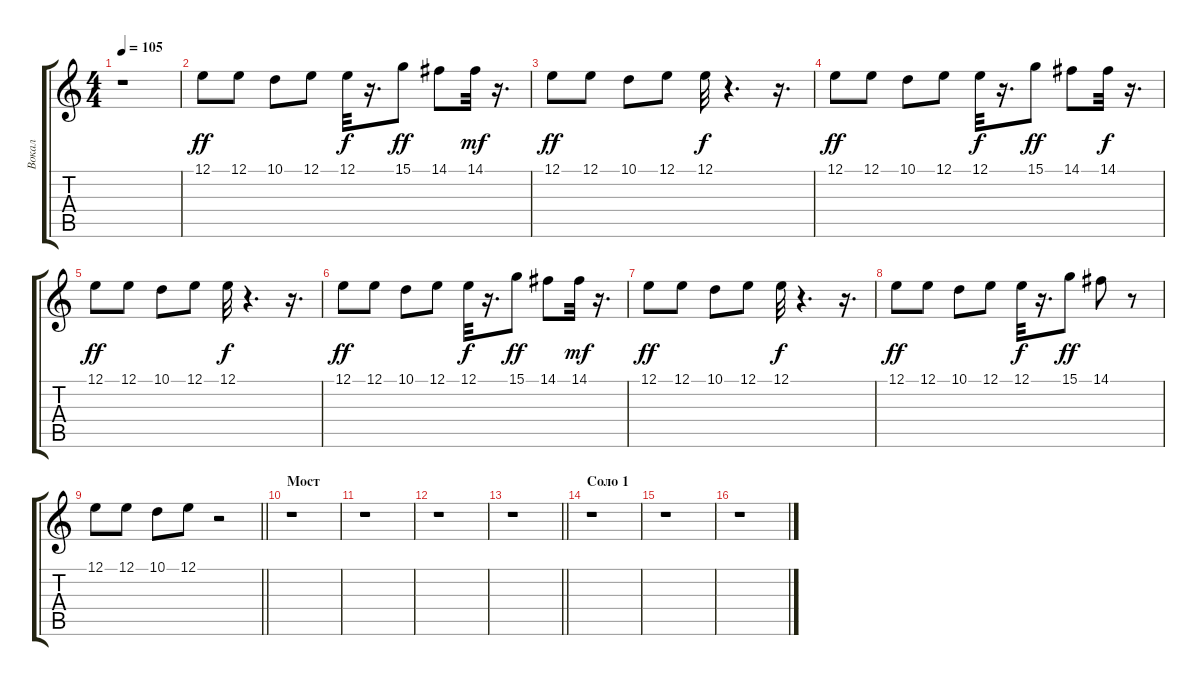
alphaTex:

\track ("Вокал" "Вокал") {mute instrument lead1square}
\staff {score tabs}
\tuning (E4 B3 G3 D3 A2 E2) {hide}
\ts (4 4)
\tempo 105
\clef g2
\ks c
r.1{dy ff} |
12.1.8 12.1.8 10.1.8 12.1.8 12.1.32{dy f} r.16{d} 15.1.8{dy ff} 14.1.8 14.1.32{dy mf} r.16{d} |
12.1.8{dy ff} 12.1.8 10.1.8 12.1.8 12.1.32{dy f} r.4{d} r.16{d} |
12.1.8{dy ff} 12.1.8 10.1.8 12.1.8 12.1.32{dy f} r.16{d} 15.1.8{dy ff} 14.1.8 14.1.32{dy f} r.16{d} |
12.1.8{dy ff} 12.1.8 10.1.8 12.1.8 12.1.32{dy f} r.4{d} r.16{d} |
12.1.8{dy ff} 12.1.8 10.1.8 12.1.8 12.1.32{dy f} r.16{d} 15.1.8{dy ff} 14.1.8 14.1.32{dy mf} r.16{d} |
12.1.8{dy ff} 12.1.8 10.1.8 12.1.8 12.1.32{dy f} r.4{d} r.16{d} |
12.1.8{dy ff} 12.1.8 10.1.8 12.1.8 12.1.32{dy f} r.16{d} 15.1.8{dy ff} 14.1.8 r.8 |
\barLineRight lightlight
12.1.8 12.1.8 10.1.8 12.1.8 r.2 |
\section ("" "Мост")
r.1 |
r.1 |
r.1 |
\barLineRight lightlight
r.1 |
\section ("" "Соло 1")
r.1 |
r.1 |
r.1
